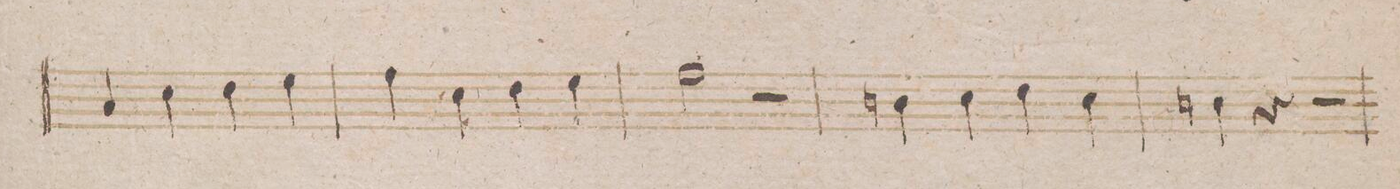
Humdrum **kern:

**kern	**dynam
*I"Oboe 2do	*
*clefG2	*
*k[b-]	*
*met(c|)	*
*M2/2	*
4a/	.
4cc\	.
4dd\	.
4ee\	.
=19	=19
4ff\	.
4cc\	.
4dd\	.
4ee\	.
=20	=20
2ff\	.
2r	.
=21	=21
4bn\	.
4cc\	.
4dd\	.
4cc\	.
=22	=22
4bn\	.
4r	.
2r	.
=23	=23
*-	*-
